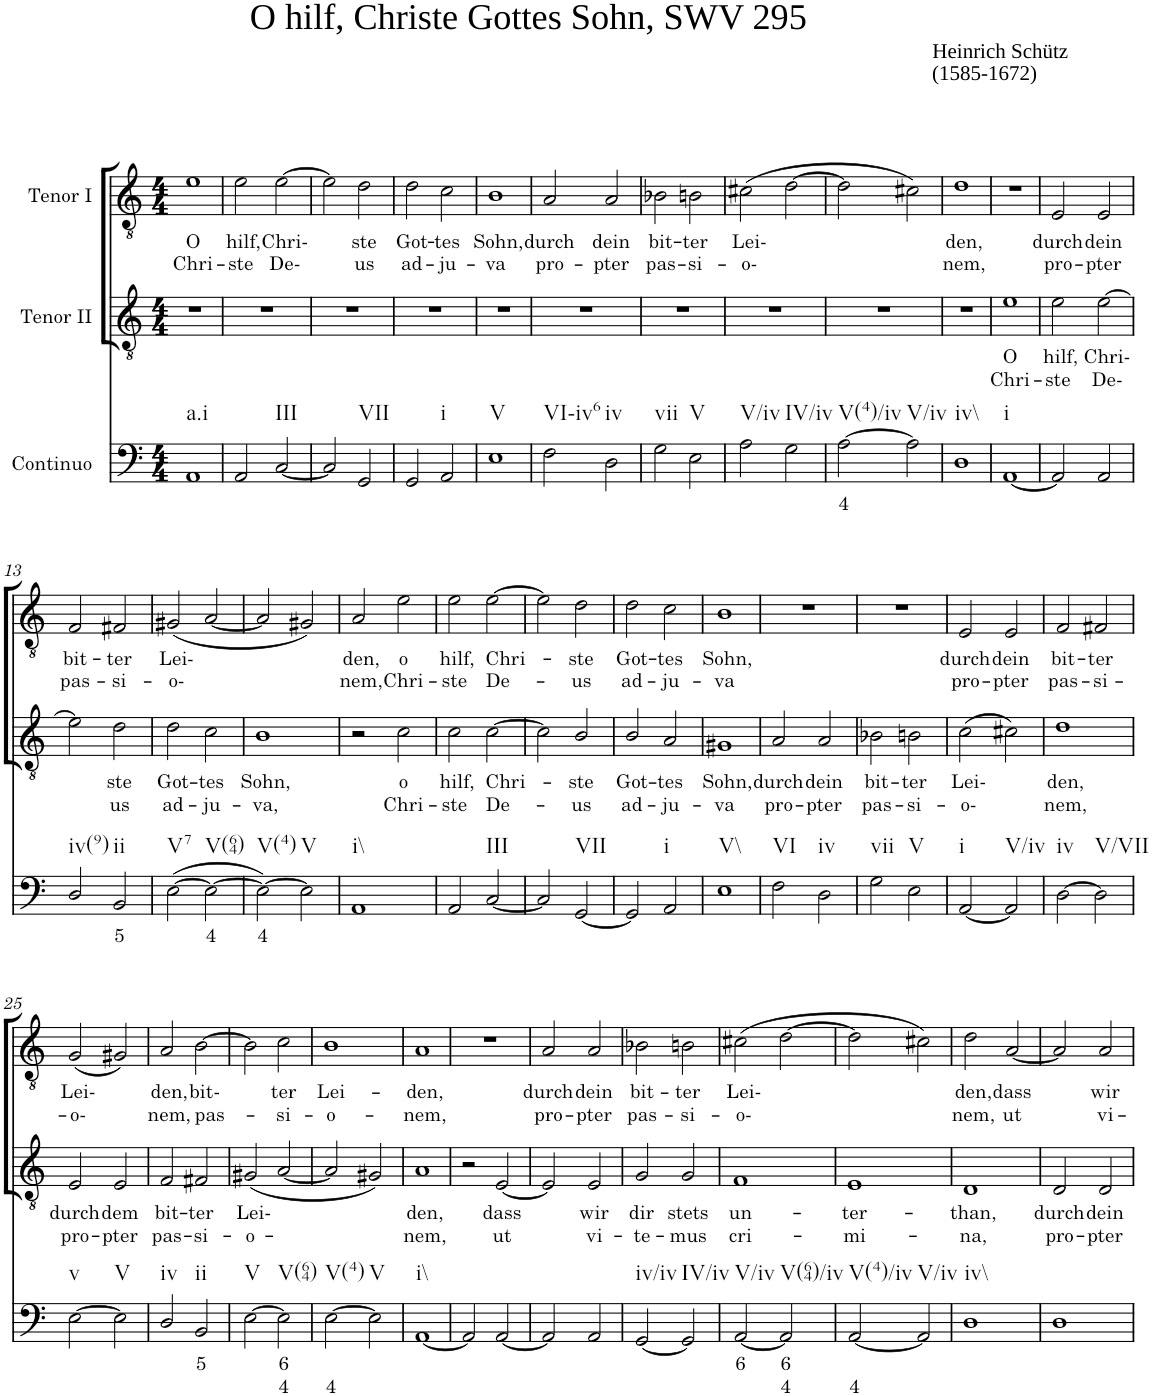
**kern	**text	**text	**kern	**text	**text	**kern	**text	**text
*part3	*part3	*part3	*part2	*part2	*part2	*part1	*part1	*part1
*staff3	*staff3	*staff3	*staff2	*staff2	*staff2	*staff1	*staff1	*staff1
*I"Continuo	*	*	*I"Tenor II	*	*	*I"Tenor I	*	*
*clefF4	*	*	*clefGv2	*	*	*clefGv2	*	*
*k[]	*	*	*k[]	*	*	*k[]	*	*
*M4/4	*	*	*M4/4	*	*	*M4/4	*	*
=1	=1	=1	=1	=1	=1	=1	=1	=1
!	!	!	!	!	!	!LO:TX:a:t=O hilf, Christe Gottes Sohn, SWV 295	!	!
!	!	!	!	!	!	!LO:TX:a:t=Heinrich Schütz	!	!
!	!	!	!	!	!	!LO:TX:a:t=(1585-1672)	!	!
!LO:TX:b:t=a.i	!	!	!	!	!	!	!	!
!	!	!	!	!	!	!	!LO:LY:b	!LO:LY:b
1AA	.	.	1r	.	.	1e	O	Chri-
=2	=2	=2	=2	=2	=2	=2	=2	=2
!	!	!	!	!	!	!	!LO:LY:b	!LO:LY:b
2AA/	.	.	1r	.	.	2e\	hilf,	ste
!LO:TX:b:t=III	!	!	!	!	!	!	!	!
!	!	!	!	!	!	!	!LO:LY:b	!LO:LY:b
[2C/	.	.	.	.	.	[2e\	Chri-	De-
=3	=3	=3	=3	=3	=3	=3	=3	=3
2C/]	.	.	1r	.	.	2e\]	.	.
!LO:TX:b:t=VII	!	!	!	!	!	!	!	!
!	!	!	!	!	!	!	!LO:LY:b	!LO:LY:b
2GG/	.	.	.	.	.	2d\	ste	us
=4	=4	=4	=4	=4	=4	=4	=4	=4
!	!	!	!	!	!	!	!LO:LY:b	!LO:LY:b
2GG/	.	.	1r	.	.	2d\	Got-	ad-
!LO:TX:b:t=i	!	!	!	!	!	!	!	!
!	!	!	!	!	!	!	!LO:LY:b	!LO:LY:b
2AA/	.	.	.	.	.	2c\	tes	ju-
=5	=5	=5	=5	=5	=5	=5	=5	=5
!LO:TX:b:t=V	!	!	!	!	!	!	!	!
!	!	!	!	!	!	!	!LO:LY:b	!LO:LY:b
1E	.	.	1r	.	.	1B	Sohn,	va
=6	=6	=6	=6	=6	=6	=6	=6	=6
!LO:TX:b:t=VI-iv6	!	!	!	!	!	!	!	!
!	!	!	!	!	!	!	!LO:LY:b	!LO:LY:b
2F\	.	.	1r	.	.	2A/	durch	pro-
!LO:TX:b:t=iv	!	!	!	!	!	!	!	!
!	!	!	!	!	!	!	!LO:LY:b	!LO:LY:b
2D\	.	.	.	.	.	2A/	dein	pter
=7	=7	=7	=7	=7	=7	=7	=7	=7
!LO:TX:b:t=vii	!	!	!	!	!	!	!	!
!	!	!	!	!	!	!	!LO:LY:b	!LO:LY:b
2G\	.	.	1r	.	.	2B-X\	bit-	pas-
!LO:TX:b:t=V	!	!	!	!	!	!	!	!
!	!	!	!	!	!	!	!LO:LY:b	!LO:LY:b
2E\	.	.	.	.	.	2Bn\	ter	si-
=8	=8	=8	=8	=8	=8	=8	=8	=8
!LO:TX:b:t=V/iv	!	!	!	!	!	!	!	!
!	!	!	!	!	!	!	!LO:LY:b	!LO:LY:b
2A\	.	.	1r	.	.	(2c#X\	Lei-	o-
!LO:TX:b:t=IV/iv	!	!	!	!	!	!	!	!
2G\	.	.	.	.	.	[2d\	.	.
=9	=9	=9	=9	=9	=9	=9	=9	=9
!LO:TX:b:t=V(4)/iv	!	!	!	!	!	!	!	!
!	!LO:LY:b	!	!	!	!	!	!	!
[2A\	4	.	1r	.	.	2d\]	.	.
!LO:TX:b:t=V/iv	!	!	!	!	!	!	!	!
2A\]	.	.	.	.	.	2c#X\)	.	.
=10	=10	=10	=10	=10	=10	=10	=10	=10
!LO:TX:b:t=iv\\	!	!	!	!	!	!	!	!
!	!	!	!	!	!	!	!LO:LY:b	!LO:LY:b
1D	.	.	1r	.	.	1d	den,	nem,
=11	=11	=11	=11	=11	=11	=11	=11	=11
!LO:TX:b:t=i	!	!	!	!	!	!	!	!
!	!	!	!	!LO:LY:b	!LO:LY:b	!	!	!
[1AA	.	.	1e	O	Chri-	1r	.	.
=12	=12	=12	=12	=12	=12	=12	=12	=12
!	!	!	!	!LO:LY:b	!LO:LY:b	!	!LO:LY:b	!LO:LY:b
2AA/]	.	.	2e\	hilf,	ste	2E/	durch	pro-
!	!	!	!	!LO:LY:b	!LO:LY:b	!	!LO:LY:b	!LO:LY:b
2AA/	.	.	[2e\	Chri-	De-	2E/	dein	pter
!!LO:LB:g=z
=13	=13	=13	=13	=13	=13	=13	=13	=13
!LO:TX:b:t=iv(9)	!	!	!	!	!	!	!	!
!	!	!	!	!	!	!	!LO:LY:b	!LO:LY:b
2D/	.	.	2e\]	.	.	2F/	bit-	pas-
!LO:TX:b:t=ii	!	!	!	!	!	!	!	!
!	!LO:LY:b	!	!	!LO:LY:b	!LO:LY:b	!	!LO:LY:b	!LO:LY:b
2BB/	5	.	2d\	ste	us	2F#X/	ter	si-
=14	=14	=14	=14	=14	=14	=14	=14	=14
!LO:TX:b:t=V7	!	!	!	!	!	!	!	!
!	!	!	!	!LO:LY:b	!LO:LY:b	!	!LO:LY:b	!LO:LY:b
([2E\	.	.	2d\	Got-	ad-	(2G#X/	Lei-	o-
!LO:TX:b:t=V(64)	!	!	!	!	!	!	!	!
!	!LO:LY:b	!	!	!LO:LY:b	!LO:LY:b	!	!	!
2E\_	4	.	2c\	tes	ju-	[2A/	.	.
=15	=15	=15	=15	=15	=15	=15	=15	=15
!LO:TX:b:t=V(4)	!	!	!	!	!	!	!	!
!	!LO:LY:b	!	!	!LO:LY:b	!LO:LY:b	!	!	!
2E\_)	4	.	1B	Sohn,	va,	2A/]	.	.
!LO:TX:b:t=V	!	!	!	!	!	!	!	!
2E\]	.	.	.	.	.	2G#X/)	.	.
=16	=16	=16	=16	=16	=16	=16	=16	=16
!LO:TX:b:t=i\\	!	!	!	!	!	!	!	!
!	!	!	!	!	!	!	!LO:LY:b	!LO:LY:b
1AA	.	.	2r	.	.	2A/	den,	nem,
!	!	!	!	!LO:LY:b	!LO:LY:b	!	!LO:LY:b	!LO:LY:b
.	.	.	2c\	o	Chri-	2e\	o	Chri-
=17	=17	=17	=17	=17	=17	=17	=17	=17
!	!	!	!	!LO:LY:b	!LO:LY:b	!	!LO:LY:b	!LO:LY:b
2AA/	.	.	2c\	hilf,	ste	2e\	hilf,	ste
!LO:TX:b:t=III	!	!	!	!	!	!	!	!
!	!	!	!	!LO:LY:b	!LO:LY:b	!	!LO:LY:b	!LO:LY:b
[2C/	.	.	[2c\	Chri-	De-	[2e\	Chri-	De-
=18	=18	=18	=18	=18	=18	=18	=18	=18
2C/]	.	.	2c\]	.	.	2e\]	.	.
!LO:TX:b:t=VII	!	!	!	!	!	!	!	!
!	!	!	!	!LO:LY:b	!LO:LY:b	!	!LO:LY:b	!LO:LY:b
[2GG/	.	.	2B/	ste	us	2d\	ste	us
=19	=19	=19	=19	=19	=19	=19	=19	=19
!	!	!	!	!LO:LY:b	!LO:LY:b	!	!LO:LY:b	!LO:LY:b
2GG/]	.	.	2B/	Got-	ad-	2d\	Got-	ad-
!LO:TX:b:t=i	!	!	!	!	!	!	!	!
!	!	!	!	!LO:LY:b	!LO:LY:b	!	!LO:LY:b	!LO:LY:b
2AA/	.	.	2A/	tes	ju-	2c\	tes	ju-
=20	=20	=20	=20	=20	=20	=20	=20	=20
!LO:TX:b:t=V\\	!	!	!	!	!	!	!	!
!	!	!	!	!LO:LY:b	!LO:LY:b	!	!LO:LY:b	!LO:LY:b
1E	.	.	1G#X	Sohn,	va	1B	Sohn,	va
=21	=21	=21	=21	=21	=21	=21	=21	=21
!LO:TX:b:t=VI	!	!	!	!	!	!	!	!
!	!	!	!	!LO:LY:b	!LO:LY:b	!	!	!
2F\	.	.	2A/	durch	pro-	1r	.	.
!LO:TX:b:t=iv	!	!	!	!	!	!	!	!
!	!	!	!	!LO:LY:b	!LO:LY:b	!	!	!
2D\	.	.	2A/	dein	pter	.	.	.
=22	=22	=22	=22	=22	=22	=22	=22	=22
!LO:TX:b:t=vii	!	!	!	!	!	!	!	!
!	!	!	!	!LO:LY:b	!LO:LY:b	!	!	!
2G\	.	.	2B-X\	bit-	pas-	1r	.	.
!LO:TX:b:t=V	!	!	!	!	!	!	!	!
!	!	!	!	!LO:LY:b	!LO:LY:b	!	!	!
2E\	.	.	2Bn\	ter	si-	.	.	.
=23	=23	=23	=23	=23	=23	=23	=23	=23
!LO:TX:b:t=i	!	!	!	!	!	!	!	!
!	!	!	!	!LO:LY:b	!LO:LY:b	!	!LO:LY:b	!LO:LY:b
[2AA/	.	.	(2c\	Lei-	o-	2E/	durch	pro-
!LO:TX:b:t=V/iv	!	!	!	!	!	!	!	!
!	!	!	!	!	!	!	!LO:LY:b	!LO:LY:b
2AA/]	.	.	2c#X\)	.	.	2E/	dein	pter
=24	=24	=24	=24	=24	=24	=24	=24	=24
!LO:TX:b:t=iv	!	!	!	!	!	!	!	!
!	!	!	!	!LO:LY:b	!LO:LY:b	!	!LO:LY:b	!LO:LY:b
[2D\	.	.	1d	den,	nem,	2F/	bit-	pas-
!LO:TX:b:t=V/VII	!	!	!	!	!	!	!	!
!	!	!	!	!	!	!	!LO:LY:b	!LO:LY:b
2D\]	.	.	.	.	.	2F#X/	ter	si-
!!LO:LB:g=z
=25	=25	=25	=25	=25	=25	=25	=25	=25
!LO:TX:b:t=v	!	!	!	!	!	!	!	!
!	!	!	!	!LO:LY:b	!LO:LY:b	!	!LO:LY:b	!LO:LY:b
[2E\	.	.	2E/	durch	pro-	(2G/	Lei-	o-
!LO:TX:b:t=V	!	!	!	!	!	!	!	!
!	!	!	!	!LO:LY:b	!LO:LY:b	!	!	!
2E\]	.	.	2E/	dem	pter	2G#X/)	.	.
=26	=26	=26	=26	=26	=26	=26	=26	=26
!LO:TX:b:t=iv	!	!	!	!	!	!	!	!
!	!	!	!	!LO:LY:b	!LO:LY:b	!	!LO:LY:b	!LO:LY:b
2D/	.	.	2F/	bit-	pas-	2A/	den,	nem,
!LO:TX:b:t=ii	!	!	!	!	!	!	!	!
!	!LO:LY:b	!	!	!LO:LY:b	!LO:LY:b	!	!LO:LY:b	!LO:LY:b
2BB/	5	.	2F#X/	ter	si-	[2B\	bit-	pas-
=27	=27	=27	=27	=27	=27	=27	=27	=27
!LO:TX:b:t=V	!	!	!	!	!	!	!	!
!	!	!	!	!LO:LY:b	!LO:LY:b	!	!	!
[2E\	.	.	(2G#X/	Lei-	o-	2B\]	.	.
!LO:TX:b:t=V(64)	!	!	!	!	!	!	!	!
!	!LO:LY:b	!LO:LY:b	!	!	!	!	!LO:LY:b	!LO:LY:b
2E\]	6	4	[2A/	.	.	2c\	ter	si-
=28	=28	=28	=28	=28	=28	=28	=28	=28
!LO:TX:b:t=V(4)	!	!	!	!	!	!	!	!
!	!	!LO:LY:b	!	!	!	!	!LO:LY:b	!LO:LY:b
[2E\	.	4	2A/]	.	.	1B	Lei-	o-
!LO:TX:b:t=V	!	!	!	!	!	!	!	!
2E\]	.	.	2G#X/)	.	.	.	.	.
=29	=29	=29	=29	=29	=29	=29	=29	=29
!LO:TX:b:t=i\\	!	!	!	!	!	!	!	!
!	!	!	!	!LO:LY:b	!LO:LY:b	!	!LO:LY:b	!LO:LY:b
[1AA	.	.	1A	den,	nem,	1A	den,	nem,
=30	=30	=30	=30	=30	=30	=30	=30	=30
2AA/]	.	.	2r	.	.	1r	.	.
!	!	!	!	!LO:LY:b	!LO:LY:b	!	!	!
[2AA/	.	.	[2E/	dass	ut	.	.	.
=31	=31	=31	=31	=31	=31	=31	=31	=31
!	!	!	!	!	!	!	!LO:LY:b	!LO:LY:b
2AA/]	.	.	2E/]	.	.	2A/	durch	pro-
!	!	!	!	!LO:LY:b	!LO:LY:b	!	!LO:LY:b	!LO:LY:b
2AA/	.	.	2E/	wir	vi-	2A/	dein	pter
=32	=32	=32	=32	=32	=32	=32	=32	=32
!LO:TX:b:t=iv/iv	!	!	!	!	!	!	!	!
!	!	!	!	!LO:LY:b	!LO:LY:b	!	!LO:LY:b	!LO:LY:b
[2GG/	.	.	2G/	dir	te-	2B-X\	bit-	pas-
!LO:TX:b:t=IV/iv	!	!	!	!	!	!	!	!
!	!	!	!	!LO:LY:b	!LO:LY:b	!	!LO:LY:b	!LO:LY:b
2GG/]	.	.	2G/	stets	mus	2Bn\	ter	si-
=33	=33	=33	=33	=33	=33	=33	=33	=33
!LO:TX:b:t=V/iv	!	!	!	!	!	!	!	!
!	!LO:LY:b	!	!	!LO:LY:b	!LO:LY:b	!	!LO:LY:b	!LO:LY:b
[2AA/	6	.	1F	un-	cri-	(2c#X\	Lei-	o-
!LO:TX:b:t=V(64)/iv	!	!	!	!	!	!	!	!
!	!LO:LY:b	!LO:LY:b	!	!	!	!	!	!
2AA/]	6	4	.	.	.	[2d\	.	.
=34	=34	=34	=34	=34	=34	=34	=34	=34
!LO:TX:b:t=V(4)/iv	!	!	!	!	!	!	!	!
!	!	!LO:LY:b	!	!LO:LY:b	!LO:LY:b	!	!	!
[2AA/	.	4	1E	ter-	mi-	2d\]	.	.
!LO:TX:b:t=V/iv	!	!	!	!	!	!	!	!
2AA/]	.	.	.	.	.	2c#X\)	.	.
=35	=35	=35	=35	=35	=35	=35	=35	=35
!LO:TX:b:t=iv\\	!	!	!	!	!	!	!	!
!	!	!	!	!LO:LY:b	!LO:LY:b	!	!LO:LY:b	!LO:LY:b
1D	.	.	1D	than,	na,	2d\	den,	nem,
!	!	!	!	!	!	!	!LO:LY:b	!LO:LY:b
.	.	.	.	.	.	[2A/	dass	ut
=36	=36	=36	=36	=36	=36	=36	=36	=36
!	!	!	!	!LO:LY:b	!LO:LY:b	!	!	!
1D	.	.	2D/	durch	pro-	2A/]	.	.
!	!	!	!	!LO:LY:b	!LO:LY:b	!	!LO:LY:b	!LO:LY:b
.	.	.	2D/	dein	pter	2A/	wir	vi-
=	=	=	=	=	=	=	=	=
*-	*-	*-	*-	*-	*-	*-	*-	*-
